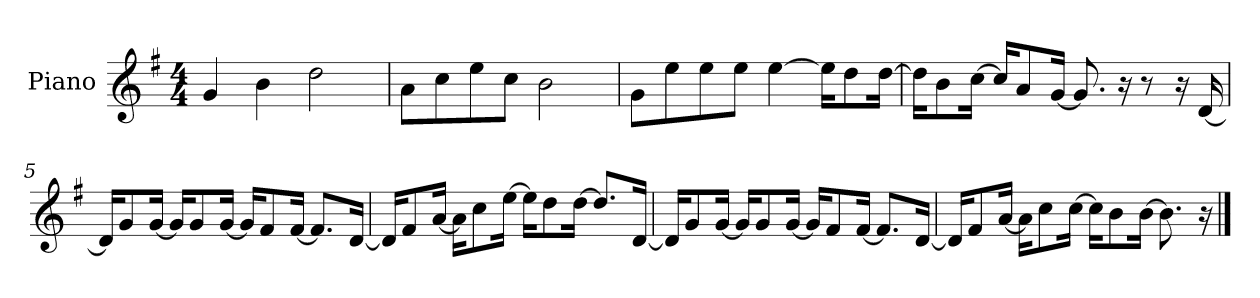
**kern
*part1
*staff1
*I"Piano
*I'P-no
*clefG2
*k[f#]
*M4/4
*MM90
=1
4g/
4b\
2dd\
=2
8a\L
8cc\
8ee\
8cc\J
2b\
=3
8g\L
8ee\
8ee\
8ee\J
[4ee\
16ee\KL]
8dd\
[16dd\Jk
=4
16dd\KL]
8b\
[16cc\Jk
16cc/KL]
8a/
[16g/Jk
8.g/]
16r
8r
16r
[16d/
=5
16d/KL]
8g/
[16g/Jk
16g/KL]
8g/
[16g/Jk
16g/KL]
8f#/
[16f#/Jk
8.f#/L]
[16d/Jk
!!LO:LB:g=z
=6
16d/KL]
8f#/
[16a/Jk
16a\KL]
8cc\
[16ee\Jk
16ee\KL]
8dd\
[16dd\Jk
8.dd/L]
[16d/Jk
=7
16d/KL]
8g/
[16g/Jk
16g/KL]
8g/
[16g/Jk
16g/KL]
8f#/
[16f#/Jk
8.f#/L]
[16d/Jk
=8
16d/KL]
8f#/
[16a/Jk
16a\KL]
8cc\
[16cc\Jk
16cc\KL]
8b\
[16b\Jk
8.b\]
16r
==
*-
